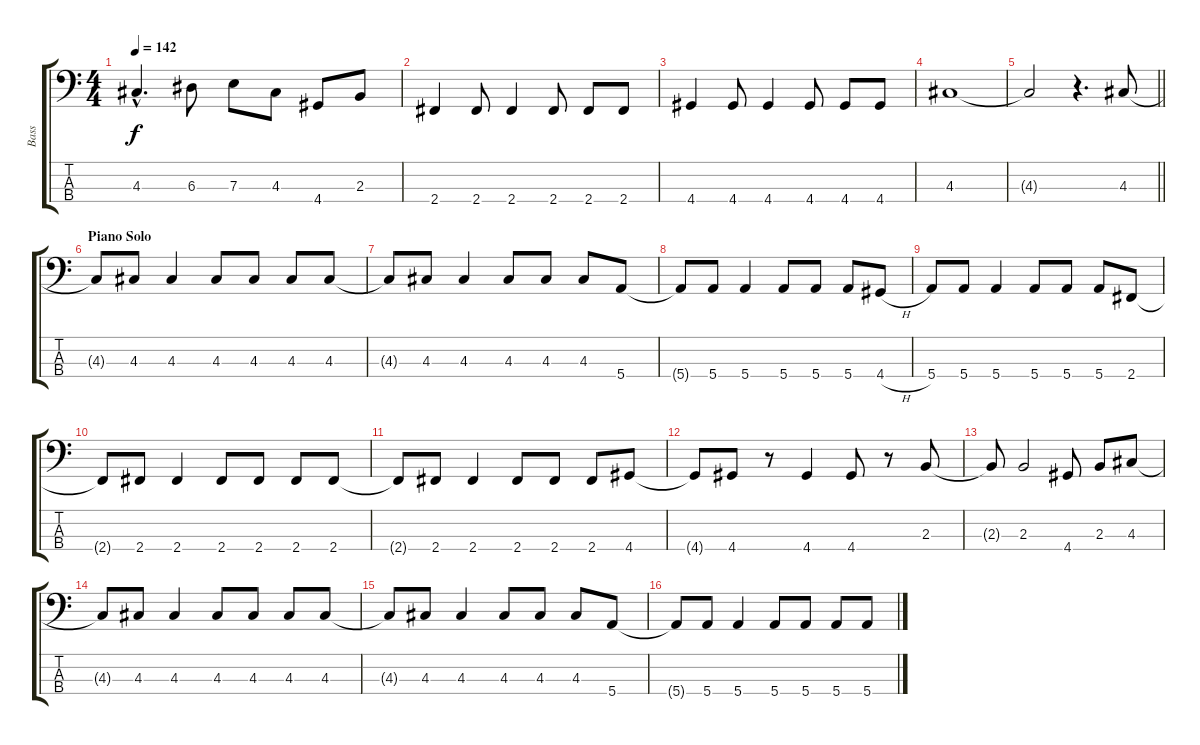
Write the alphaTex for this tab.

\track ("Bass" "Bass") {instrument electricbassfinger}
\staff {score tabs}
\tuning (G2 D2 A1 E1) {hide}
\ts (4 4)
\tempo 142
\clef f4
\ks c
4.3{hac}.4{d dy f} 6.3.8 7.3.8 4.3.8 4.4.8 2.3.8 |
2.4.4 2.4.8 2.4.4 2.4.8 2.4.8 2.4.8 |
4.4.4 4.4.8 4.4.4 4.4.8 4.4.8 4.4.8 |
4.3.1 |
\barLineRight lightlight
4.3{t}.2 r.4{d} 4.3.8 |
\section ("" "Piano Solo")
4.3{t}.8 4.3.8 4.3.4 4.3.8 4.3.8 4.3.8 4.3.8 |
4.3{t}.8 4.3.8 4.3.4 4.3.8 4.3.8 4.3.8 5.4.8 |
5.4{t}.8 5.4.8 5.4.4 5.4.8 5.4.8 5.4.8 4.4{h}.8 |
5.4.8 5.4.8 5.4.4 5.4.8 5.4.8 5.4.8 2.4.8 |
2.4{t}.8 2.4.8 2.4.4 2.4.8 2.4.8 2.4.8 2.4.8 |
2.4{t}.8 2.4.8 2.4.4 2.4.8 2.4.8 2.4.8 4.4.8 |
4.4{t}.8 4.4.8 r.8 4.4.4 4.4.8 r.8 2.3.8 |
2.3{t}.8 2.3.2 4.4.8 2.3.8 4.3.8 |
4.3{t}.8 4.3.8 4.3.4 4.3.8 4.3.8 4.3.8 4.3.8 |
4.3{t}.8 4.3.8 4.3.4 4.3.8 4.3.8 4.3.8 5.4.8 |
5.4{t}.8 5.4.8 5.4.4 5.4.8 5.4.8 5.4.8 5.4.8
